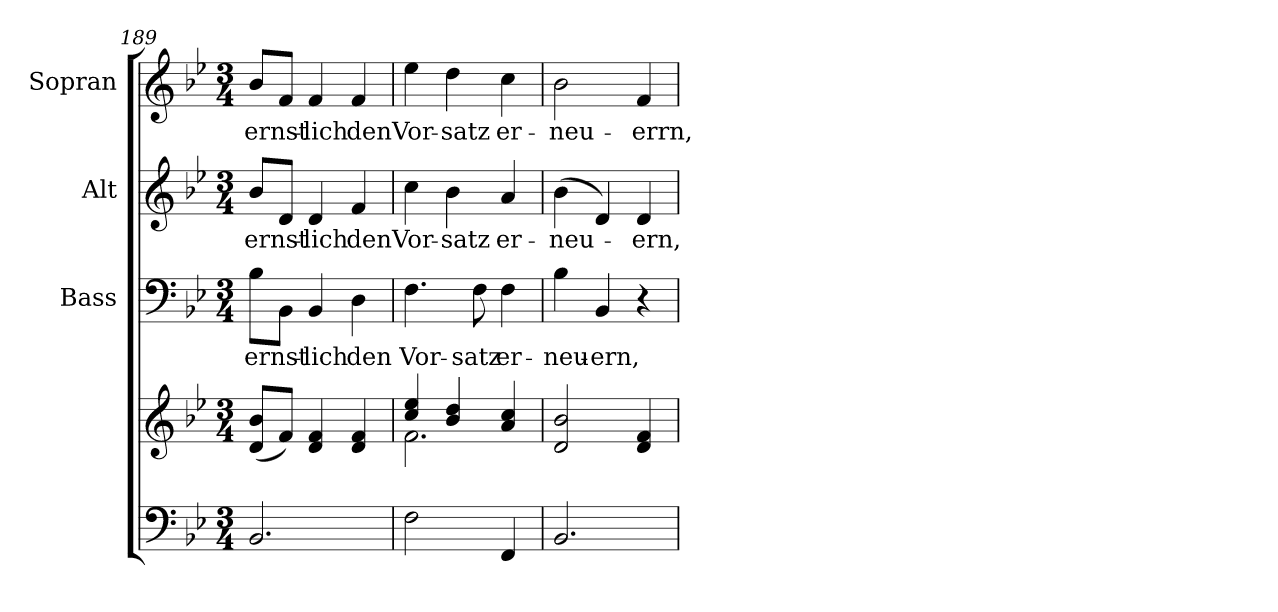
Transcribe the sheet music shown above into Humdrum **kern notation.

**kern	**kern	**kern	**text	**kern	**text	**kern	**text
*part4	*part4	*part3	*part3	*part2	*part2	*part1	*part1
*staff5	*staff4	*staff3	*staff3	*staff2	*staff2	*staff1	*staff1
*	*	*I"Bass	*	*I"Alt	*	*I"Sopran	*
*	*	*I'B.	*	*I'A.	*	*I'S.	*
*clefF4	*clefG2	*clefF4	*	*clefG2	*	*clefG2	*
*k[b-e-]	*k[b-e-]	*k[b-e-]	*	*k[b-e-]	*	*k[b-e-]	*
*B-:	*B-:	*B-:	*	*B-:	*	*B-:	*
*M3/4	*M3/4	*M3/4	*	*M3/4	*	*M3/4	*
=189	=189	=189	=189	=189	=189	=189	=189
!	!	!	!LO:LY:b	!	!LO:LY:b	!	!LO:LY:b
2.BB-/	(<8d/ 8b-/L	8B-\L	ernst-	8b-/L	ernst-	8b-/L	ernst-
.	8f/J)	8BB-\J	.	8d/J	.	8f/J	.
!	!	!	!LO:LY:b	!	!LO:LY:b	!	!LO:LY:b
.	4d/ 4f/	4BB-/	-lich	4d/	-lich	4f/	-lich
!	!	!	!LO:LY:b	!	!LO:LY:b	!	!LO:LY:b
.	4d/ 4f/	4D\	den	4f/	den	4f/	den
=190	=190	=190	=190	=190	=190	=190	=190
*	*^	*	*	*	*	*	*
!	!	!	!	!LO:LY:b	!	!LO:LY:b	!	!LO:LY:b
2F\	4cc/ 4ee-/	2.f\	4.F\	Vor-	4cc\	Vor-	4ee-\	Vor-
!	!	!	!	!	!	!LO:LY:b	!	!LO:LY:b
.	4b-/ 4dd/	.	.	.	4b-\	-satz	4dd\	-satz
!	!	!	!	!LO:LY:b	!	!	!	!
.	.	.	8F\	-satz	.	.	.	.
!	!	!	!	!LO:LY:b	!	!LO:LY:b	!	!LO:LY:b
4FF/	4a/ 4cc/	.	4F\	er-	4a/	er-	4cc\	er-
*	*v	*v	*	*	*	*	*	*
=191	=191	=191	=191	=191	=191	=191	=191
!	!	!	!LO:LY:b	!	!LO:LY:b	!	!LO:LY:b
2.BB-/	2d/ 2b-/	4B-\	-neu-	(>4b-\	-neu-	2b-\	-neu-
!	!	!	!LO:LY:b	!	!	!	!
.	.	4BB-/	-ern,	4d/)	.	.	.
!	!	!	!	!	!LO:LY:b	!	!LO:LY:b
.	4d/ 4f/	4r	.	4d/	-ern,	4f/	-errn,
=	=	=	=	=	=	=	=
*-	*-	*-	*-	*-	*-	*-	*-
